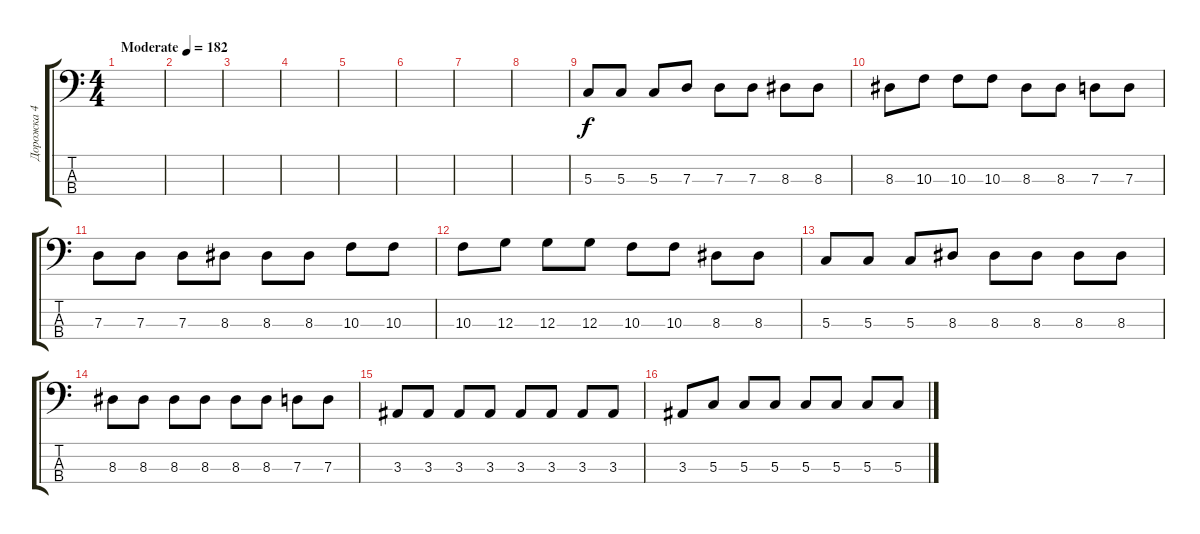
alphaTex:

\track ("Дорожка 4" "Дорожка 4") {instrument electricbassfinger}
\staff {score tabs}
\tuning (F2 C2 G1 C1) {hide}
\ts (4 4)
\tempo (182 "Moderate")
\tempo 175
\tempo (182 "Moderate")
\clef f4
\ks c
|
|
|
|
|
|
|
|
5.3.8 5.3.8 5.3.8 7.3.8 7.3.8 7.3.8 8.3.8 8.3.8 |
8.3.8 10.3.8 10.3.8 10.3.8 8.3.8 8.3.8 7.3.8 7.3.8 |
7.3.8 7.3.8 7.3.8 8.3.8 8.3.8 8.3.8 10.3.8 10.3.8 |
10.3.8 12.3.8 12.3.8 12.3.8 10.3.8 10.3.8 8.3.8 8.3.8 |
5.3.8 5.3.8 5.3.8 8.3.8 8.3.8 8.3.8 8.3.8 8.3.8 |
8.3.8 8.3.8 8.3.8 8.3.8 8.3.8 8.3.8 7.3.8 7.3.8 |
3.3.8 3.3.8 3.3.8 3.3.8 3.3.8 3.3.8 3.3.8 3.3.8 |
3.3.8 5.3.8 5.3.8 5.3.8 5.3.8 5.3.8 5.3.8 5.3.8
